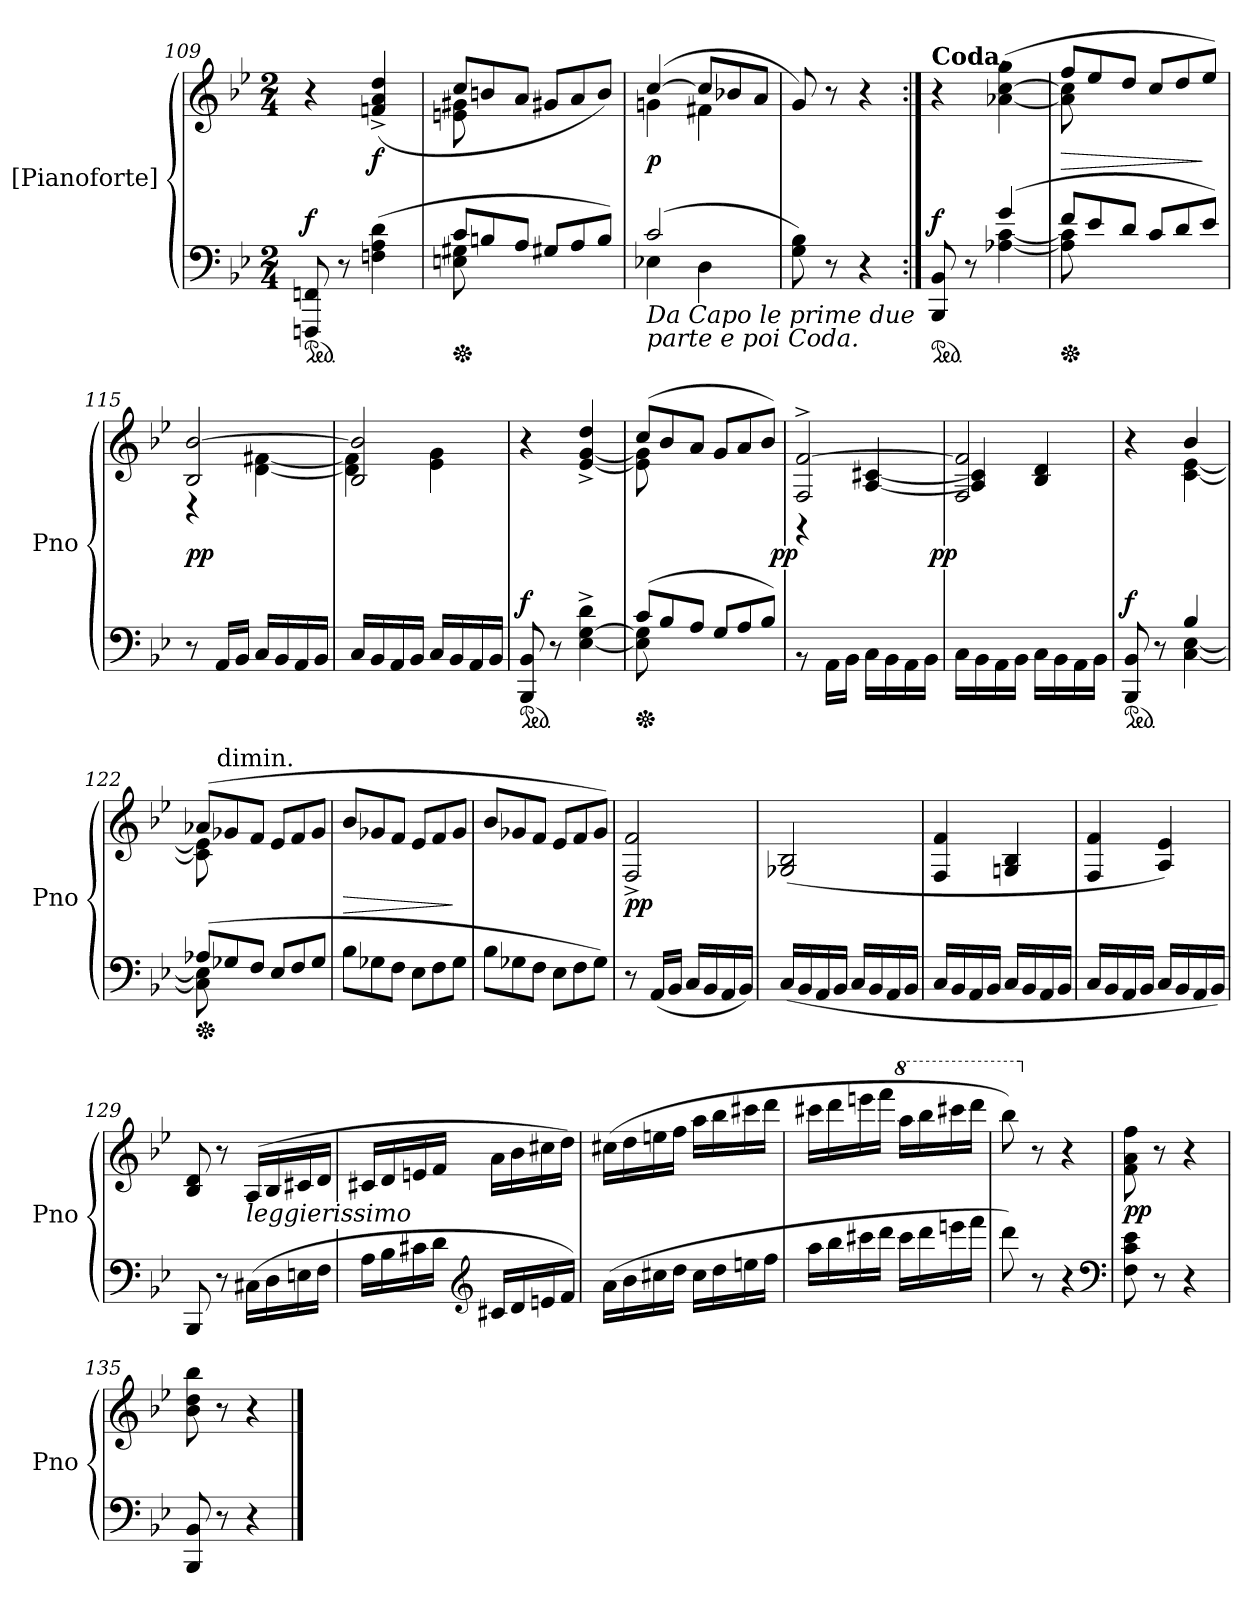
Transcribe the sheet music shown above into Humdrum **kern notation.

**kern	**dynam	**kern	**dynam
*part2	*part2	*part1	*part1
*staff2	*staff2	*staff1	*staff1
*I"[Pianoforte]	*	*I"[Pianoforte]	*
*I'Pno	*	*I'Pno	*
*clefF4	*	*clefG2	*
*k[b-e-]	*	*k[b-e-]	*
*B-:	*	*B-:	*
*M2/4	*	*M2/4	*
=109	=109	=109	=109
!	!LO:DY:a	!	!
*ped	*	*	*
8FFFn/ 8FFn/	f	4r	.
8r	.	.	.
(4Fn\ 4A\ 4d\	.	(4fn^>/ 4a^>/ 4dd^>/	f
=110	=110	=110	=110
*Xtuplet	*	*Xtuplet	*
*^	*	*^	*
*Xped	*	*	*	*	*
12c/L	8En\ 8G#X\	.	12cc/L	8en\ 8g#X\	.
12Bn/	.	.	12bn/	.	.
.	4.ryy	.	.	4.ryy	.
12A/J	.	.	12a/J	.	.
12G#X/L	.	.	12g#X/L	.	.
12A/	.	.	12a/	.	.
12B/J)	.	.	12b/J)	.	.
=111	=111	=111	=111	=111	=111
!LO:TX:b:i:t=Da Capo le prime due\nparte e poi Coda.	!	!	!	!	!
(2c/	4E-X\	.	([4cc/	4gn\	p
.	4D\	.	12cc/L]	4f#X\	.
.	.	.	12b-X/	.	.
.	.	.	12a/J	.	.
*v	*v	*	*	*	*
*	*	*v	*v	*
=112	=112	=112	=112
8G\ 8B-\)	.	8g/)	.
8r	.	8r	.
4r	.	4r	.
=113:|!	=113:|!	=113:|!	=113:|!
*^	*	*	*
!	!	!	!LO:TX:a:B:t=Coda.	!
!	!	!LO:DY:a	!	!
*ped	*	*	*	*
8BBB-/ 8BB-/	4ryy	f	4r	.
8r	.	.	.	.
(4g/	[4A-X\ [4c\	.	([4a-X\ [4cc\ 4gg\	.
=114	=114	=114	=114	=114
*	*	*	*^	*
!	!	!	!	!	!LO:HP:b
*Xped	*	*	*	*	*
12f/L	8A-]\ 8c]\	.	12ff/L	8a-]\ 8cc]\	>
12e-/	.	.	12ee-/	.	.
.	4.ryy	.	.	4.ryy	.
12d/J	.	.	12dd/J	.	.
12c/L	.	.	12cc/L	.	.
12d/	.	.	12dd/	.	.
12e-/J)	.	.	12ee-/J)	.	]
*v	*v	*	*	*	*
=115	=115	=115	=115	=115
8r	.	2B-/ [2b-/	4r	pp
16AA/LL	.	.	.	.
16BB-/JJ	.	.	.	.
16C/LL	.	.	[4d\ [4f#X\	.
16BB-/	.	.	.	.
16AA/	.	.	.	.
16BB-/JJ	.	.	.	.
=116	=116	=116	=116	=116
16C/LL	.	2B-/ 2b-]/	4d]\ 4f#]\	.
16BB-/	.	.	.	.
16AA/	.	.	.	.
16BB-/JJ	.	.	.	.
16C/LL	.	.	4e-\ 4g\	.
16BB-/	.	.	.	.
16AA/	.	.	.	.
16BB-/JJ	.	.	.	.
*	*	*v	*v	*
=117	=117	=117	=117
!	!LO:DY:a	!	!
*ped	*	*	*
8BBB-/ 8BB-/	f	4r	.
8r	.	.	.
[4E-^\ [4G^\ 4d^\	.	[4e-^>/ [4g^>/ 4dd^>/	.
=118	=118	=118	=118
*^	*	*^	*
*Xped	*	*	*	*	*
(12c/L	8E-]\ 8G]\	.	(12cc/L	8e-]\ 8g]\	.
12B-/	.	.	12b-/	.	.
.	4.ryy	.	.	4.ryy	.
12A/J	.	.	12a/J	.	.
12G/L	.	.	12g/L	.	.
12A/	.	.	12a/	.	.
12B-/J)	.	.	12b-/J)	.	.
*v	*v	*	*	*	*
=119	=119	=119	=119	=119
!	!	!	!	!LO:DY:rj
8rBB	.	2F^/ [2f^/	4r	pp
16AA\LL	.	.	.	.
16BB-\JJ	.	.	.	.
16C\LL	.	.	[4A/ [4c#X/	.
16BB-\	.	.	.	.
16AA\	.	.	.	.
16BB-\JJ	.	.	.	.
=120	=120	=120	=120	=120
!	!	!	!	!LO:DY:rj
16C\LL	.	2F/ 2f]/	4A]/ 4c#]/	pp
16BB-\	.	.	.	.
16AA\	.	.	.	.
16BB-\JJ	.	.	.	.
16C\LL	.	.	4B-/ 4d/	.
16BB-\	.	.	.	.
16AA\	.	.	.	.
16BB-\JJ	.	.	.	.
=121	=121	=121	=121	=121
*^	*	*	*	*
!	!	!LO:DY:a	!	!	!
*ped	*	*	*	*	*
8BBB-/ 8BB-/	4ryy	f	4r	4ryy	.
8r	.	.	.	.	.
4B-/	[4C\ [4E-\	.	4b-/	[4c\ [4e-\	.
=122	=122	=122	=122	=122	=122
*Xped	*	*	*	*	*
(12A-X/L	8C]\ 8E-]\	.	(12a-X/L	8c]\ 8e-]\	.
!	!	!	!LO:TX:t=dimin.	!	!
12G-X/	.	.	12g-X/	.	.
.	4.ryy	.	.	4.ryy	.
12F/J	.	.	12f/J	.	.
12E-/L	.	.	12e-/L	.	.
12F/	.	.	12f/	.	.
12G-/J	.	.	12g-/J	.	.
*v	*v	*	*	*	*
*	*	*v	*v	*
=123	=123	=123	=123
!	!	!	!LO:HP:b
12B-\L	.	12b-/L	>
12G-X\	.	12g-X/	.
12F\J	.	12f/J	.
12E-\L	.	12e-/L	.
12F\	.	12f/	.
12G-\J	.	12g-/J	]
=124	=124	=124	=124
12B-\L	.	12b-/L	.
12G-X\	.	12g-X/	.
12F\J	.	12f/J	.
12E-\L	.	12e-/L	.
12F\	.	12f/	.
12G-\J)	.	12g-/J)	.
=125	=125	=125	=125
8r	.	2F^>/ 2f^>/	pp
(16AA/LL	.	.	.
16BB-/JJ	.	.	.
16C/LL	.	.	.
16BB-/	.	.	.
16AA/	.	.	.
16BB-/JJ)	.	.	.
=126	=126	=126	=126
(16C/LL	.	(2G-X/ 2B-/	.
16BB-/	.	.	.
16AA/	.	.	.
16BB-/JJ	.	.	.
16C/LL	.	.	.
16BB-/	.	.	.
16AA/	.	.	.
16BB-/JJ	.	.	.
=127	=127	=127	=127
16C/LL	.	4F/ 4f/	.
16BB-/	.	.	.
16AA/	.	.	.
16BB-/JJ	.	.	.
16C/LL	.	4Gn/ 4B-/	.
16BB-/	.	.	.
16AA/	.	.	.
16BB-/JJ	.	.	.
=128	=128	=128	=128
16C/LL	.	4F/ 4f/	.
16BB-/	.	.	.
16AA/	.	.	.
16BB-/JJ	.	.	.
16C/LL	.	4A/ 4e-/)	.
16BB-/	.	.	.
16AA/	.	.	.
16BB-/JJ)	.	.	.
=129	=129	=129	=129
8BBB-/	.	8B-/ 8d/	.
8r	.	8r	.
!	!	!LO:TX:b:i:t=leggierissimo	!
(16C#X\LL	.	(16A/LL	.
16D\	.	16B-/	.
16En\	.	16c#X/	.
16F\JJ	.	16d/JJ	.
=130	=130	=130	=130
16A\LL	.	16c#X/LL	.
16B-\	.	16d/	.
16c#X\	.	16en/	.
16d\JJ	.	16f/JJ	.
*clefG2	*	*	*
16c#X/LL	.	16a\LL	.
16d/	.	16b-\	.
16en/	.	16cc#X\	.
16f/JJ)	.	16dd\JJ)	.
=131	=131	=131	=131
(16a\LL	.	(16cc#X\LL	.
16b-\	.	16dd\	.
16cc#X\	.	16een\	.
16dd\JJ	.	16ff\JJ	.
16cc#\LL	.	16aa\LL	.
16dd\	.	16bb-\	.
16een\	.	16ccc#X\	.
16ff\JJ	.	16ddd\JJ	.
=132	=132	=132	=132
16aa\LL	.	16ccc#X\LL	.
16bb-\	.	16ddd\	.
16ccc#X\	.	16eeen\	.
16ddd\JJ	.	16fff\JJ	.
*	*	*8va	*
16ccc#\LL	.	16aaa\LL	.
16ddd\	.	16bbb-\	.
16eeen\	.	16cccc#X\	.
16fff\JJ	.	16dddd\JJ	.
=133	=133	=133	=133
8ddd\)	.	8bbb-\)	.
*	*	*X8va	*
8r	.	8r	.
4r	.	4r	.
*clefF4	*	*	*
=134	=134	=134	=134
8F\ 8c\ 8e-\	.	8f\ 8a\ 8ff\	pp
8r	.	8r	.
4r	.	4r	.
=135	=135	=135	=135
8BBB-/ 8BB-/	.	8b-\ 8dd\ 8bb-\	.
8r	.	8r	.
4r	.	4r	.
==	==	==	==
*-	*-	*-	*-
